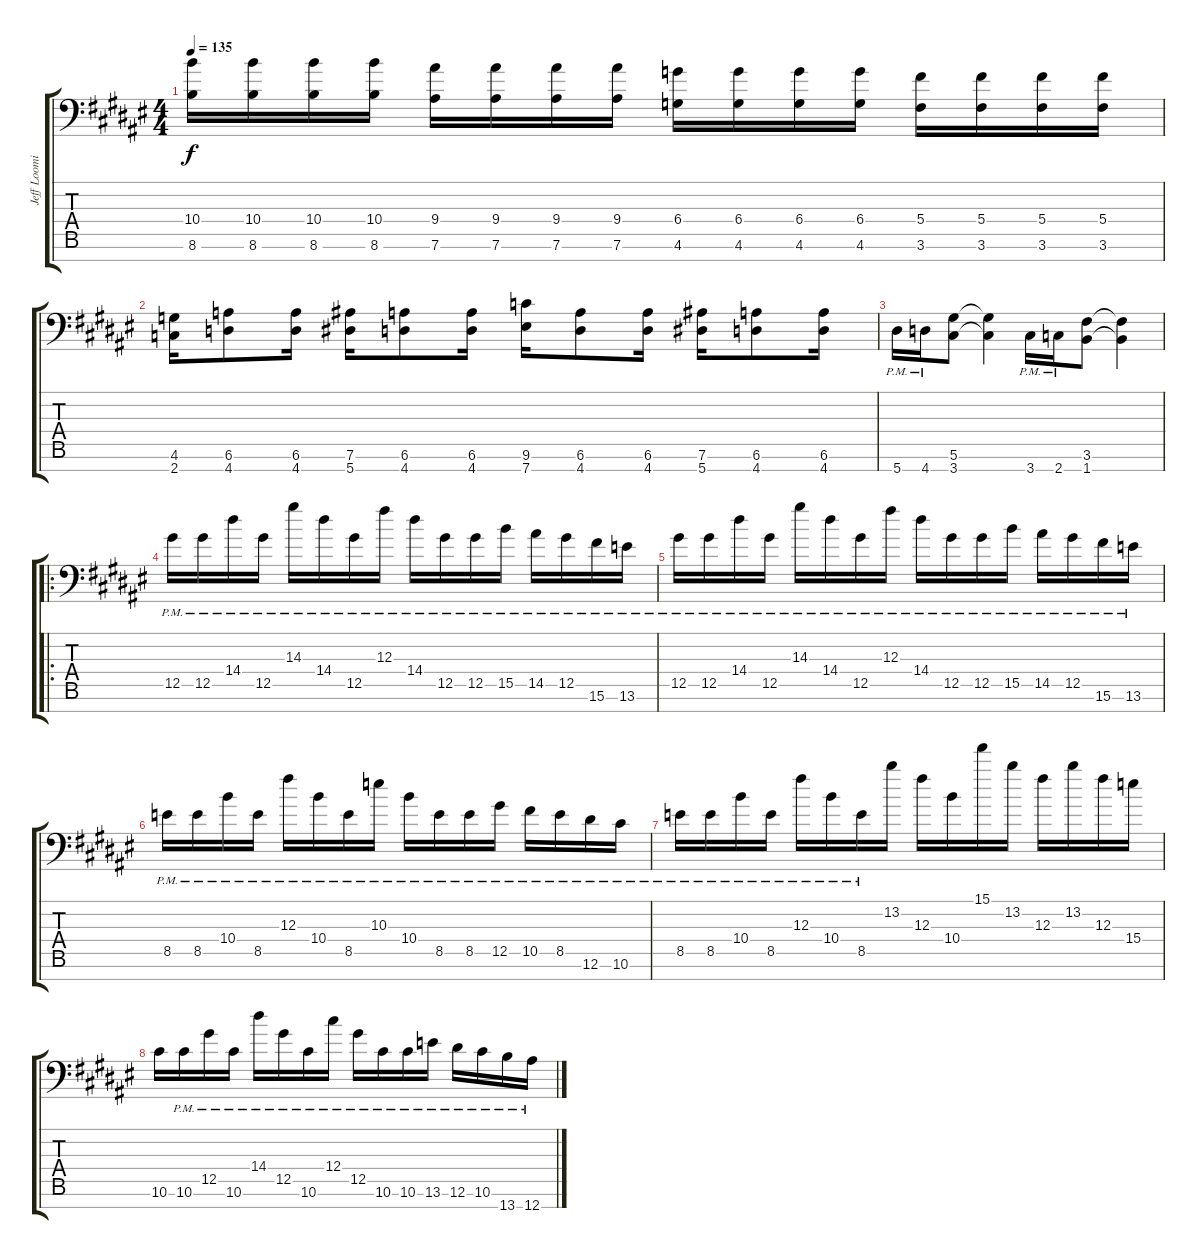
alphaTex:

\track ("Jeff Loomis" "Jeff Loomi") {instrument distortionguitar}
\staff {score tabs}
\tuning (Eb4 Bb3 Gb3 Db3 Ab2 Eb2 Bb1) {hide}
\ts (4 4)
\tempo 135
\clef f4
\ks f#
(10.4 8.6).16{dy f} (10.4 8.6).16 (10.4 8.6).16 (10.4 8.6).16 (9.4 7.6).16 (9.4 7.6).16 (9.4 7.6).16 (9.4 7.6).16 (6.4 4.6).16 (6.4 4.6).16 (6.4 4.6).16 (6.4 4.6).16 (5.4 3.6).16 (5.4 3.6).16 (5.4 3.6).16 (5.4 3.6).16 |
(4.6 2.7).16 (6.6 4.7).8 (6.6 4.7).16 (7.6 5.7).16 (6.6 4.7).8 (6.6 4.7).16 (9.6 7.7).16 (6.6 4.7).8 (6.6 4.7).16 (7.6 5.7).16 (6.6 4.7).8 (6.6 4.7).16 |
5.7{pm}.16 4.7{pm}.16 (5.6 3.7).8 (5.6{t} 3.7{t}).4 3.7{pm}.16 2.7{pm}.16 (3.6 1.7).8 (3.6{t} 1.7{t}).4 |
\ro
12.5{pm}.16 12.5{pm}.16 14.4{pm}.16 12.5{pm}.16 14.3{pm}.16 14.4{pm}.16 12.5{pm}.16 12.3{pm}.16 14.4{pm}.16 12.5{pm}.16 12.5{pm}.16 15.5{pm}.16 14.5{pm}.16 12.5{pm}.16 15.6{pm}.16 13.6{pm}.16 |
12.5{pm}.16 12.5{pm}.16 14.4{pm}.16 12.5{pm}.16 14.3{pm}.16 14.4{pm}.16 12.5{pm}.16 12.3{pm}.16 14.4{pm}.16 12.5{pm}.16 12.5{pm}.16 15.5{pm}.16 14.5{pm}.16 12.5{pm}.16 15.6{pm}.16 13.6{pm}.16 |
8.5{pm}.16 8.5{pm}.16 10.4{pm}.16 8.5{pm}.16 12.3{pm}.16 10.4{pm}.16 8.5{pm}.16 10.3{pm}.16 10.4{pm}.16 8.5{pm}.16 8.5{pm}.16 12.5{pm}.16 10.5{pm}.16 8.5{pm}.16 12.6{pm}.16 10.6{pm}.16 |
8.5{pm}.16 8.5{pm}.16 10.4{pm}.16 8.5{pm}.16 12.3{pm}.16 10.4{pm}.16 8.5{pm}.16 13.2.16 12.3.16 10.4.16 15.1.16 13.2.16 12.3.16 13.2.16 12.3.16 15.4.16 |
10.6.16 10.6{pm}.16 12.5{pm}.16 10.6{pm}.16 14.4{pm}.16 12.5{pm}.16 10.6{pm}.16 12.4{pm}.16 12.5{pm}.16 10.6{pm}.16 10.6{pm}.16 13.6{pm}.16 12.6{pm}.16 10.6{pm}.16 13.7{pm}.16 12.7{pm}.16
